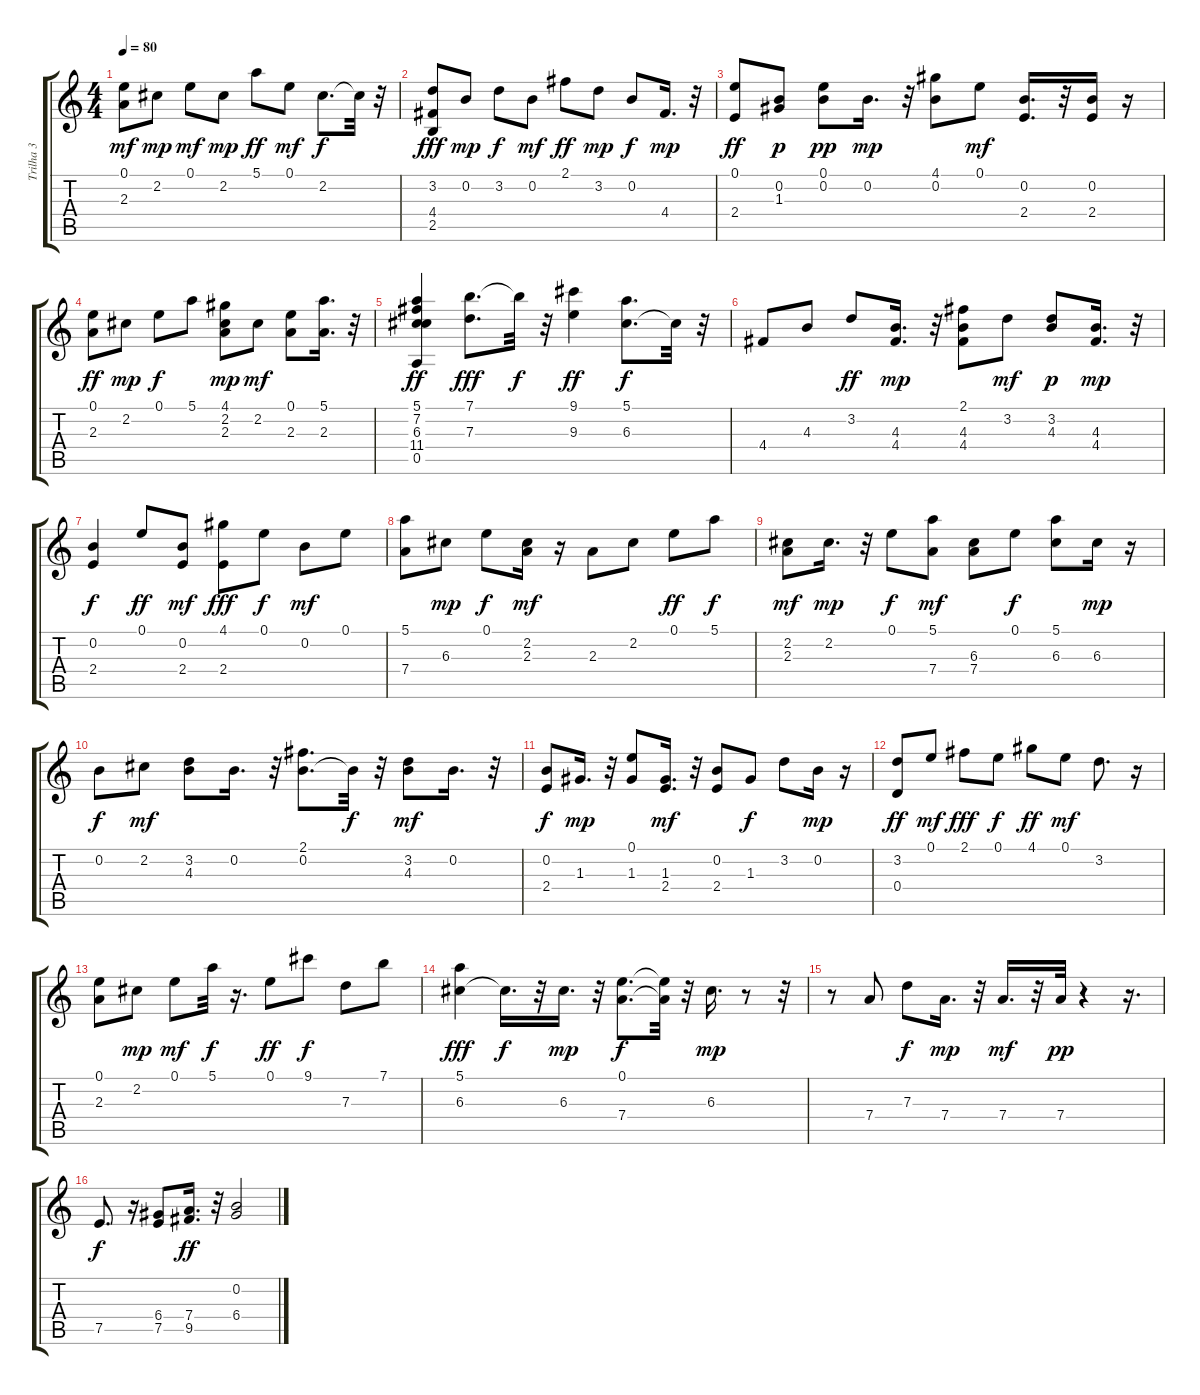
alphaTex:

\track ("Trilha 3" "Trilha 3") {instrument acousticguitarsteel}
\staff {score tabs}
\tuning (E4 B3 G3 D3 A2 E2) {hide}
\ts (4 4)
\tempo 80
\clef g2
\ks c
(0.1 2.3).8{dy mf} 2.2.8{dy mp} 0.1.8{dy mf} 2.2.8{dy mp} 5.1.8{dy ff} 0.1.8{dy mf} 2.2.8{d dy f} 2.2{t}.32 r.32 |
(3.2 4.4 2.5).8{dy fff} 0.2.8{dy mp} 3.2.8{dy f} 0.2.8{dy mf} 2.1.8{dy ff} 3.2.8{dy mp} 0.2.8{dy f} 4.4.16{d dy mp} r.32 |
(0.1 2.4).8{dy ff} (0.2 1.3).8{dy p} (0.1 0.2).8{dy pp} 0.2.16{d dy mp} r.32 (4.1 0.2).8 0.1.8{dy mf} (0.2 2.4).16{d} r.32 (0.2 2.4).16 r.16 |
(0.1 2.3).8{dy ff} 2.2.8{dy mp} 0.1.8{dy f} 5.1.8 (4.1 2.2 2.3).8{dy mp} 2.2.8{dy mf} (0.1 2.3).8 (5.1 2.3).16{d} r.32 |
(5.1 7.2 6.3 11.4 0.5).4{dy ff} (7.1 7.3).8{d dy fff} 7.1{t}.32{dy f} r.32 (9.1 9.3).4{dy ff} (5.1 6.3).8{d dy f} 6.3{t}.32 r.32 |
4.4.8 4.3.8 3.2.8{dy ff} (4.3 4.4).16{d dy mp} r.32 (2.1 4.3 4.4).8 3.2.8{dy mf} (3.2 4.3).8{dy p} (4.3 4.4).16{d dy mp} r.32 |
(0.2 2.4).4{dy f} 0.1.8{dy ff} (0.2 2.4).8{dy mf} (4.1 2.4).8{dy fff} 0.1.8{dy f} 0.2.8{dy mf} 0.1.8 |
(5.1 7.4).8 6.3.8{dy mp} 0.1.8{dy f} (2.2 2.3).16{dy mf} r.16 2.3.8 2.2.8 0.1.8{dy ff} 5.1.8{dy f} |
(2.2 2.3).8{dy mf} 2.2.16{d dy mp} r.32 0.1.8{dy f} (5.1 7.4).8{dy mf} (6.3 7.4).8 0.1.8{dy f} (5.1 6.3).8 6.3.16{dy mp} r.16 |
0.2.8{dy f} 2.2.8{dy mf} (3.2 4.3).8 0.2.16{d} r.32 (2.1 0.2).8{d} 0.2{t}.32{dy f} r.32 (3.2 4.3).8{dy mf} 0.2.16{d} r.32 |
(0.2 2.4).8{dy f} 1.3.16{d dy mp} r.32 (0.1 1.3).8 (1.3 2.4).16{d dy mf} r.32 (0.2 2.4).8 1.3.8{dy f} 3.2.8 0.2.16{dy mp} r.16 |
(3.2 0.4).8{dy ff} 0.1.8{dy mf} 2.1.8{dy fff} 0.1.8{dy f} 4.1.8{dy ff} 0.1.8{dy mf} 3.2.8{d} r.16 |
(0.1 2.3).8 2.2.8{dy mp} 0.1.8{dy mf} 5.1.32{dy f} r.16{d} 0.1.8{dy ff} 9.1.8{dy f} 7.3.8 7.1.8 |
(5.1 6.3).4{dy fff} 6.3{t}.16{d dy f} r.32 6.3.16{d dy mp} r.32 (0.1 7.4).8{d dy f} (0.1{t} 7.4{t}).32 r.32 6.3.16{d dy mp} r.8 r.32 |
r.8 7.4.8 7.3.8{dy f} 7.4.16{d dy mp} r.32 7.4.16{d dy mf} r.32 7.4.32{dy pp} r.4 r.16{d} |
7.5.8{d dy f} r.16 (6.4 7.5).8 (7.4 9.5).16{d dy ff} r.32 (0.2 6.4).2
